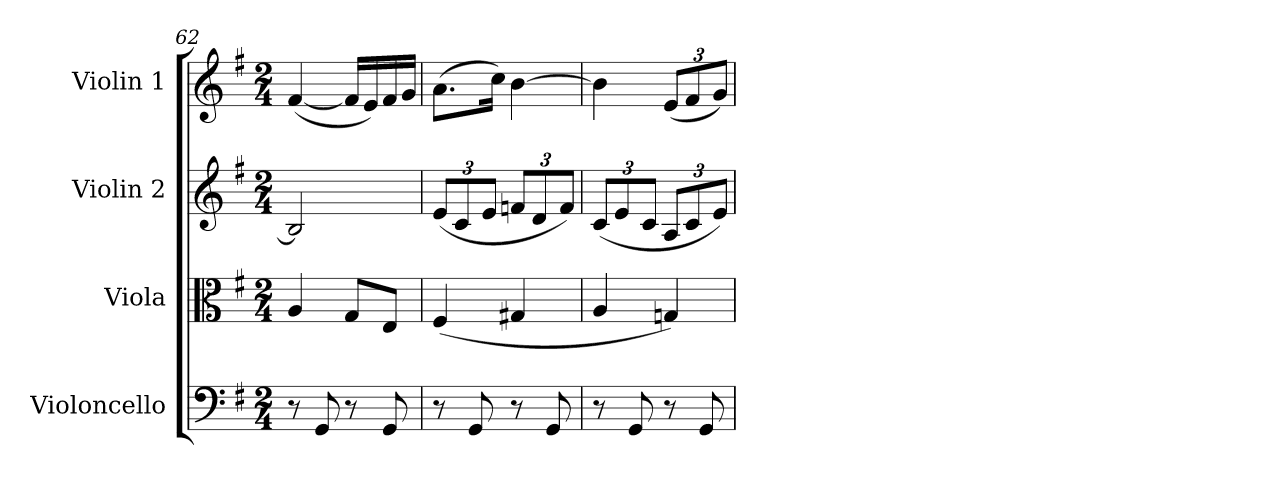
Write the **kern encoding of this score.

**kern	**kern	**kern	**kern
*part4	*part3	*part2	*part1
*staff4	*staff3	*staff2	*staff1
*I"Violoncello	*I"Viola	*I"Violin 2	*I"Violin 1
*I'Vc	*I'Vla	*I'Vln	*I'Vln
!!LO:LB:g=z
*clefF4	*clefC3	*clefG2	*clefG2
*k[f#]	*k[f#]	*k[f#]	*k[f#]
*M2/4	*M2/4	*M2/4	*M2/4
=62	=62	=62	=62
8r	4A/	2B/]	([>4f#/
8GG/	.	.	.
8r	8G/L	.	16f#/LL]
.	.	.	16e/)
8GG/	8E/J	.	16f#/
.	.	.	16g/JJ
=63	=63	=63	=63
*	*	*Xbrackettup	*
8r	(<4F#/	(12e/L	(8.a\L
.	.	12c/	.
8GG/	.	.	.
.	.	12e/J	.
.	.	.	16cc\Jk)
8r	4G#X/	12fn/L	[4b\
.	.	12d/	.
8GG/	.	.	.
.	.	12f/J)	.
=64	=64	=64	=64
8r	4A/	(12c/L	4b\]
.	.	12e/	.
8GG/	.	.	.
.	.	12c/J	.
*	*	*	*Xbrackettup
8r	4Gn/)	12A/L	(12e/L
.	.	12c/	12f#/
8GG/	.	.	.
.	.	12e/J)	12g/J)
=	=	=	=
*-	*-	*-	*-
